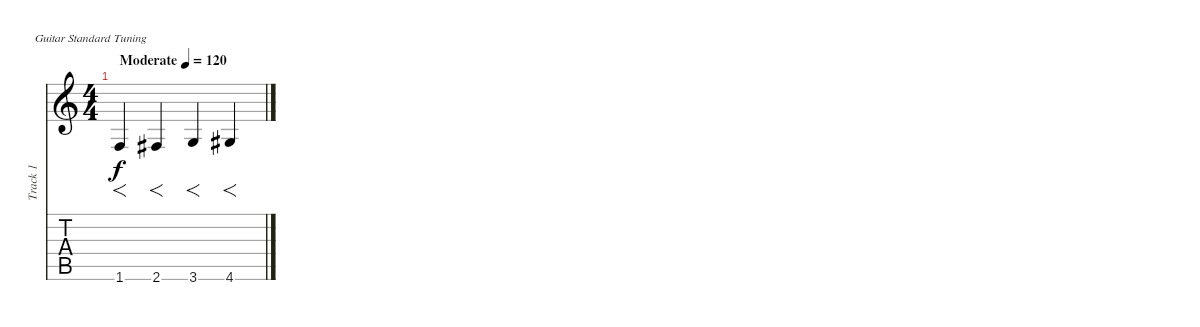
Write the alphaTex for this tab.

\defaultSystemsLayout 4
\bracketExtendMode nobrackets
\otherSystemsTrackNameOrientation horizontal
\track ("Track 1" "Track 1") {instrument acousticguitarsteel}
\staff {score tabs}
\tuning (E4 B3 G3 D3 A2 E2)
\ts (4 4)
\beaming (8 2 2 2 2)
\tempo (120 "Moderate")
\clef g2
\ks c
1.6.4{f dy f instrument acousticguitarsteel beam Up} 2.6{acc #}.4{f beam Up} 3.6.4{f beam Up} 4.6{acc #}.4{f beam Up}
